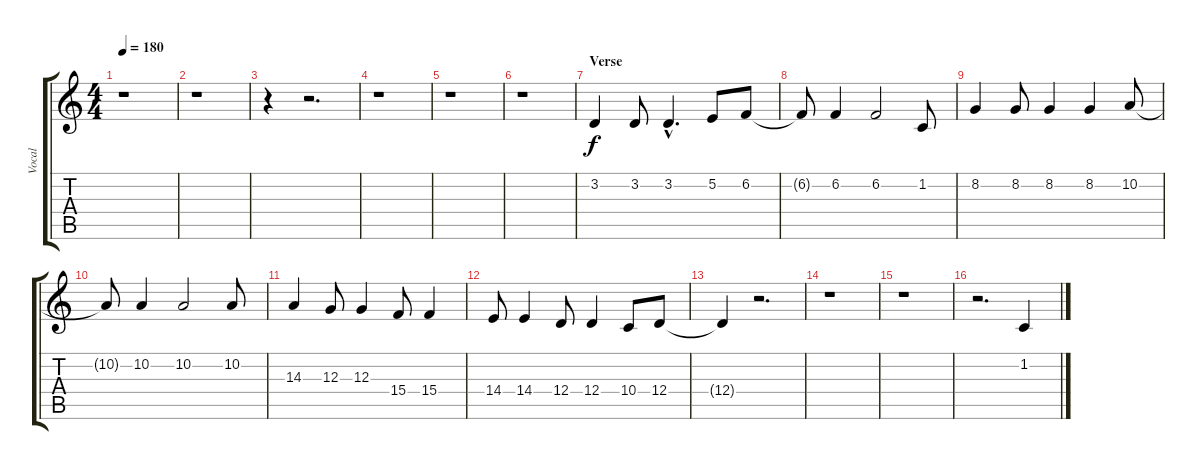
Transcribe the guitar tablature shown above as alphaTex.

\track ("Vocal" "Vocal") {instrument viola}
\staff {score tabs}
\tuning (E4 B3 G3 D3 A2 E2) {hide}
\ts (4 4)
\tempo 180
\clef g2
\ks c
r.1{dy f} |
r.1 |
r.4{instrument viola} r.2{d} |
r.1 |
r.1 |
r.1 |
\section ("" "Verse")
3.2.4 3.2.8 3.2{hac}.4{d} 5.2.8 6.2.8 |
6.2{t}.8 6.2.4 6.2.2 1.2.8 |
8.2.4 8.2.8 8.2.4 8.2.4 10.2.8 |
10.2{t}.8 10.2.4 10.2.2 10.2.8 |
14.3.4 12.3.8 12.3.4 15.4.8 15.4.4 |
14.4.8 14.4.4 12.4.8 12.4.4 10.4.8 12.4.8 |
12.4{t}.4 r.2{d} |
r.1 |
r.1 |
r.2{d} 1.2.4
